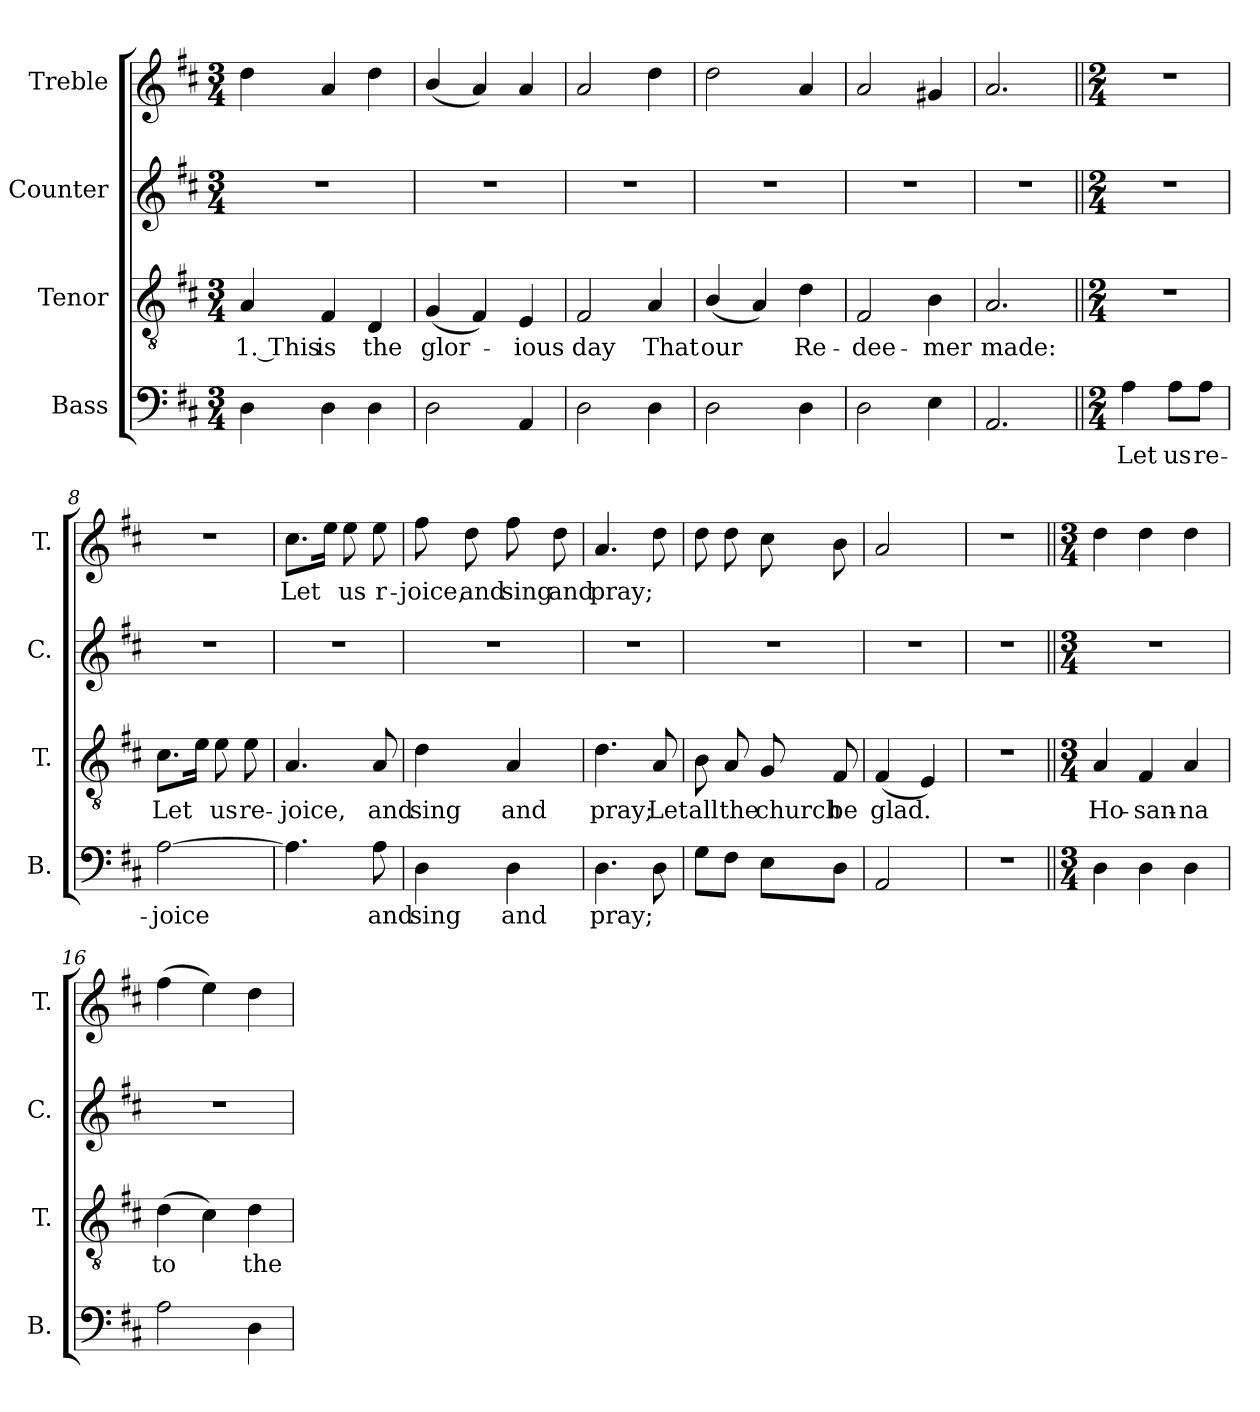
**kern	**text	**kern	**text	**kern	**kern	**text
*part4	*part4	*part3	*part3	*part2	*part1	*part1
*staff4	*staff4	*staff3	*staff3	*staff2	*staff1	*staff1
*I"Bass	*	*I"Tenor	*	*I"Counter	*I"Treble	*
*I'B.	*	*I'T.	*	*I'C.	*I'T.	*
*clefF4	*	*clefGv2	*	*clefG2	*clefG2	*
*k[f#c#]	*	*k[f#c#]	*	*k[f#c#]	*k[f#c#]	*
*M3/4	*	*M3/4	*	*M3/4	*M3/4	*
=1	=1	=1	=1	=1	=1	=1
4D\	.	4A/	1. This	2.r	4dd\	.
4D\	.	4F#/	is	.	4a/	.
4D\	.	4D/	the	.	4dd\	.
=2	=2	=2	=2	=2	=2	=2
2D\	.	(4G/	glor-	2.r	(4b/	.
.	.	4F#/)	.	.	4a/)	.
4AA/	.	4E/	-ious	.	4a/	.
=3	=3	=3	=3	=3	=3	=3
2D\	.	2F#/	day	2.r	2a/	.
4D\	.	4A/	That	.	4dd\	.
=4	=4	=4	=4	=4	=4	=4
2D\	.	(4B/	our	2.r	2dd\	.
.	.	4A/)	.	.	.	.
4D\	.	4d\	Re-	.	4a/	.
=5	=5	=5	=5	=5	=5	=5
2D\	.	2F#/	-dee-	2.r	2a/	.
4E\	.	4B\	-mer	.	4g#X/	.
=6	=6	=6	=6	=6	=6	=6
2.AA/	.	2.A/	made:	2.r	2.a/	.
=7||	=7||	=7||	=7||	=7||	=7||	=7||
*M2/4	*	*M2/4	*	*M2/4	*M2/4	*
4A\	Let	2r	.	2r	2r	.
8A\L	us	.	.	.	.	.
8A\J	re-	.	.	.	.	.
=8	=8	=8	=8	=8	=8	=8
[2A\	-joice	8.c#\L	Let	2r	2r	.
.	.	16e\Jk	.	.	.	.
.	.	8e\	us	.	.	.
.	.	8e\	re-	.	.	.
!!LO:LB:g=z
=9	=9	=9	=9	=9	=9	=9
4.A\]	.	4.A/	-joice,	2r	8.cc#\L	Let
.	.	.	.	.	16ee\Jk	.
.	.	.	.	.	8ee\	us
8A\	and	8A/	and	.	8ee\	r-
=10	=10	=10	=10	=10	=10	=10
4D\	sing	4d\	sing	2r	8ff#\	-joice,
.	.	.	.	.	8dd\	and
4D\	and	4A/	and	.	8ff#\	sing
.	.	.	.	.	8dd\	and
=11	=11	=11	=11	=11	=11	=11
4.D\	pray;	4.d\	pray;	2r	4.a/	pray;
8D\	.	8A/	Let	.	8dd\	.
=12	=12	=12	=12	=12	=12	=12
8G\L	.	8B\	all	2r	8dd\	.
8F#\J	.	8A/	the	.	8dd\	.
8E\L	.	8G/	church	.	8cc#\	.
8D\J	.	8F#/	be	.	8b\	.
=13	=13	=13	=13	=13	=13	=13
2AA/	.	(4F#/	glad.	2r	2a/	.
.	.	4E/)	.	.	.	.
=14	=14	=14	=14	=14	=14	=14
2r	.	2r	.	2r	2r	.
=15||	=15||	=15||	=15||	=15||	=15||	=15||
*M3/4	*	*M3/4	*	*M3/4	*M3/4	*
4D\	.	4A/	Ho-	2.r	4dd\	.
4D\	.	4F#/	-san-	.	4dd\	.
4D\	.	4A/	-na	.	4dd\	.
=16	=16	=16	=16	=16	=16	=16
2A\	.	(4d\	to	2.r	(4ff#\	.
.	.	4c#\)	.	.	4ee\)	.
4D\	.	4d\	the	.	4dd\	.
=	=	=	=	=	=	=
*-	*-	*-	*-	*-	*-	*-
